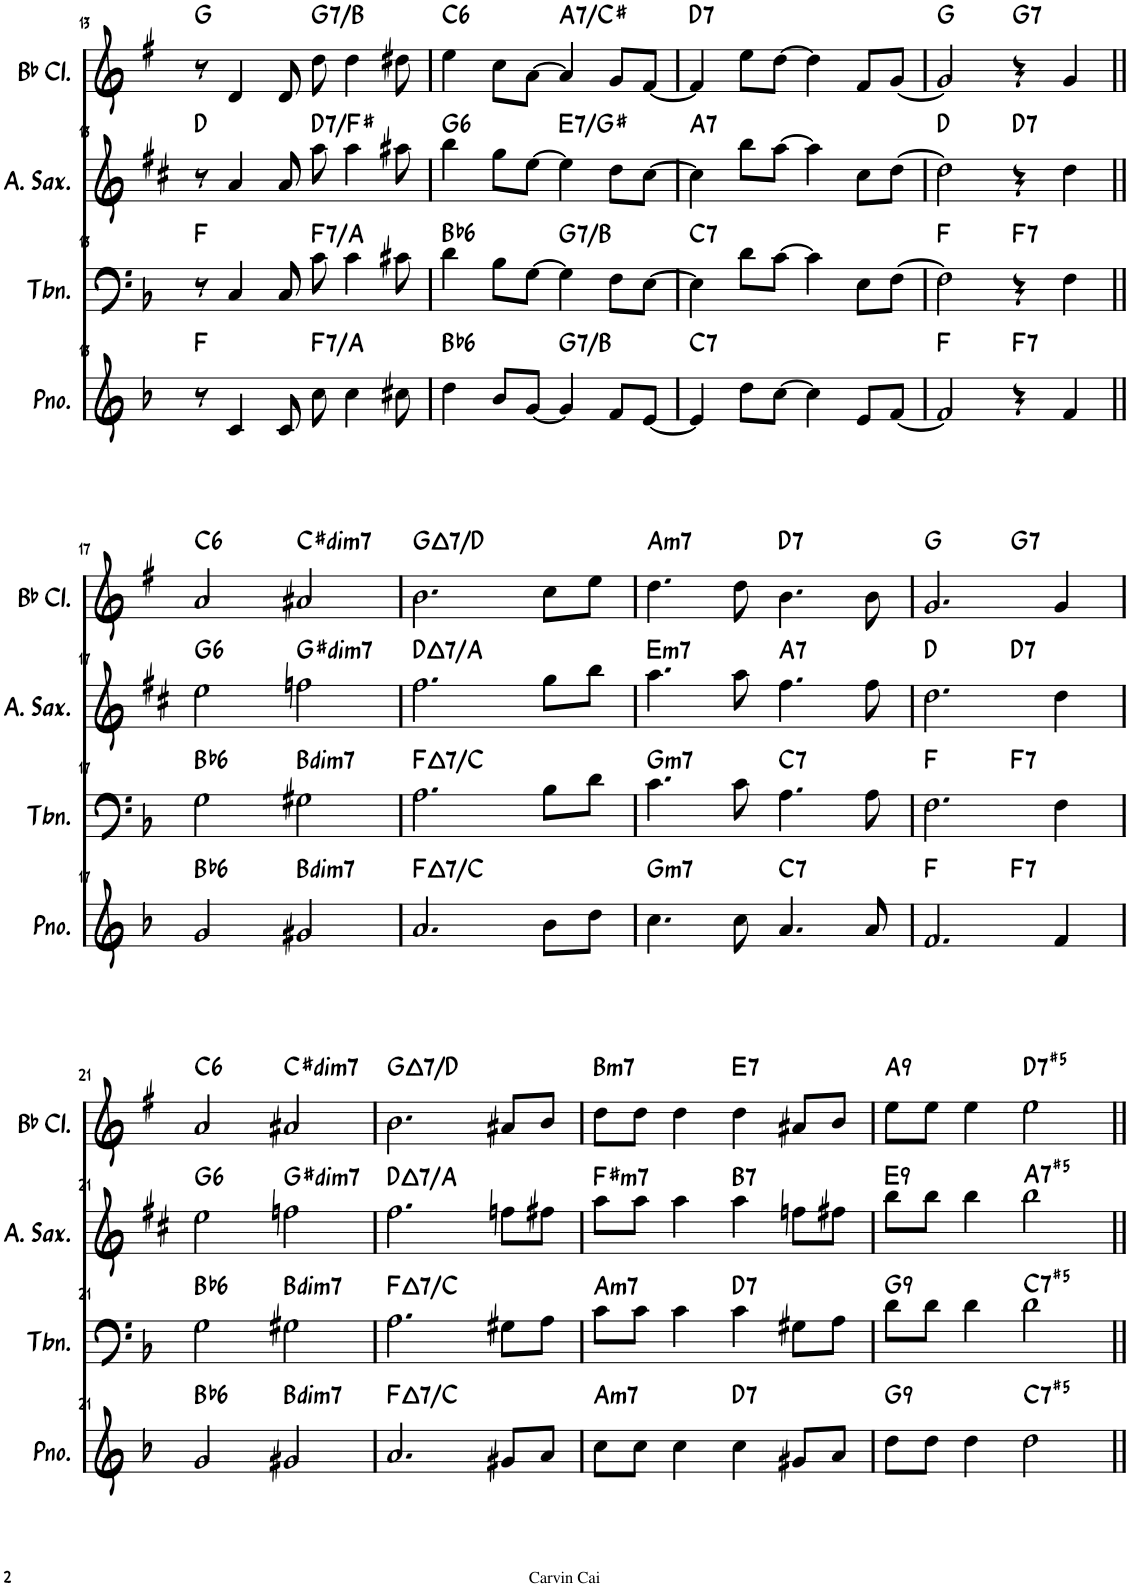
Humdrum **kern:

**kern	**harte	**kern	**harte	**kern	**harte	**kern	**harte
*part4	*part4	*part3	*part3	*part2	*part2	*part1	*part1
*staff4	*	*staff3	*	*staff2	*	*staff1	*
*I"钢琴	*	*I"长号	*	*I"中音萨克斯	*	*I"降B调单簧管	*
!!LO:PB:g=z
*clefG2	*	*clefF4	*	*clefG2	*	*clefG2	*
*	*	*	*	*Trd5c9	*	*Trd1c2	*
*k[b-]	*	*k[b-]	*	*k[f#c#]	*	*k[f#]	*
*M4/4	*	*M4/4	*	*M4/4	*	*M4/4	*
=13	=13	=13	=13	=13	=13	=13	=13
8r	F:maj	8r	F:maj	8r	D:maj	8r	G:maj
4c/	.	4C/	.	4a/	.	4d/	.
8c/	.	8C/	.	8a/	.	8d/	.
!	!LO:H:kt=7	!	!LO:H:kt=7	!	!LO:H:kt=7	!	!LO:H:kt=7
8cc\	F:7/3	8c\	F:7/3	8aa\	D:7/3	8dd\	G:7/3
4cc\	.	4c\	.	4aa\	.	4dd\	.
8cc#X\	.	8c#X\	.	8aa#X\	.	8dd#X\	.
=14	=14	=14	=14	=14	=14	=14	=14
!	!LO:H:kt=6	!	!LO:H:kt=6	!	!LO:H:kt=6	!	!LO:H:kt=6
4dd\	Bb:maj6	4d\	Bb:maj6	4bb\	G:maj6	4ee\	C:maj6
8b-/L	.	8B-\L	.	8gg\L	.	8cc\L	.
[8g/J	.	[8G\J	.	[8ee\J	.	[8a\J	.
!	!LO:H:kt=7	!	!LO:H:kt=7	!	!LO:H:kt=7	!	!LO:H:kt=7
4g/]	G:7/3	4G\]	G:7/3	4ee\]	E:7/3	4a/]	A:7/3
8f/L	.	8F\L	.	8dd\L	.	8g/L	.
[8e/J	.	[8E\J	.	[8cc#\J	.	[8f#/J	.
=15	=15	=15	=15	=15	=15	=15	=15
!	!LO:H:kt=7	!	!LO:H:kt=7	!	!LO:H:kt=7	!	!LO:H:kt=7
4e/]	C:7	4E\]	C:7	4cc#\]	A:7	4f#/]	D:7
8dd\L	.	8d\L	.	8bb\L	.	8ee\L	.
[8cc\J	.	[8c\J	.	[8aa\J	.	[8dd\J	.
4cc\]	.	4c\]	.	4aa\]	.	4dd\]	.
8e/L	.	8E\L	.	8cc#\L	.	8f#/L	.
[8f/J	.	[8F\J	.	[8dd\J	.	[8g/J	.
=16	=16	=16	=16	=16	=16	=16	=16
2f/]	F:maj	2F\]	F:maj	2dd\]	D:maj	2g/]	G:maj
!	!LO:H:kt=7	!	!LO:H:kt=7	!	!LO:H:kt=7	!	!LO:H:kt=7
4r	F:7	4r	F:7	4r	D:7	4r	G:7
4f/	.	4F\	.	4dd\	.	4g/	.
!!LO:LB:g=z
=17||	=17||	=17||	=17||	=17||	=17||	=17||	=17||
!	!LO:H:kt=6	!	!LO:H:kt=6	!	!LO:H:kt=6	!	!LO:H:kt=6
2g/	Bb:maj6	2G\	Bb:maj6	2ee\	G:maj6	2a/	C:maj6
!	!LO:H:kt=dim7	!	!LO:H:kt=dim7	!	!LO:H:kt=dim7	!	!LO:H:kt=dim7
2g#X/	B:dim7	2G#X\	B:dim7	2ffn\	G#:dim7	2a#X/	C#:dim7
=18	=18	=18	=18	=18	=18	=18	=18
!	!LO:H:kt=7	!	!LO:H:kt=7	!	!LO:H:kt=7	!	!LO:H:kt=7
2.a/	F:maj7/5	2.A\	F:maj7/5	2.ff#\	D:maj7/5	2.b\	G:maj7/5
8b-\L	.	8B-\L	.	8gg\L	.	8cc\L	.
8dd\J	.	8d\J	.	8bb\J	.	8ee\J	.
=19	=19	=19	=19	=19	=19	=19	=19
!	!LO:H:kt=m7	!	!LO:H:kt=m7	!	!LO:H:kt=m7	!	!LO:H:kt=m7
4.cc\	G:min7	4.c\	G:min7	4.aa\	E:min7	4.dd\	A:min7
8cc\	.	8c\	.	8aa\	.	8dd\	.
!	!LO:H:kt=7	!	!LO:H:kt=7	!	!LO:H:kt=7	!	!LO:H:kt=7
4.a/	C:7	4.A\	C:7	4.ff#\	A:7	4.b\	D:7
8a/	.	8A\	.	8ff#\	.	8b\	.
=20	=20	=20	=20	=20	=20	=20	=20
*^	*	*^	*	*^	*	*^	*
2.f/	2ryy	F:maj	2.F\	2ryy	F:maj	2.dd\	2ryy	D:maj	2.g/	2ryy	G:maj
!	!	!LO:H:kt=7	!	!	!LO:H:kt=7	!	!	!LO:H:kt=7	!	!	!LO:H:kt=7
.	2ryy	F:7	.	2ryy	F:7	.	2ryy	D:7	.	2ryy	G:7
4f/	.	.	4F\	.	.	4dd\	.	.	4g/	.	.
!!LO:LB:g=z
=21	=21	=21	=21	=21	=21	=21	=21	=21	=21	=21	=21
!	!	!LO:H:kt=6	!	!	!LO:H:kt=6	!	!	!LO:H:kt=6	!	!	!LO:H:kt=6
*v	*v	*	*	*	*	*v	*v	*	*v	*v	*
*	*	*v	*v	*	*	*	*	*
2g/	Bb:maj6	2G\	Bb:maj6	2ee\	G:maj6	2a/	C:maj6
!	!LO:H:kt=dim7	!	!LO:H:kt=dim7	!	!LO:H:kt=dim7	!	!LO:H:kt=dim7
2g#X/	B:dim7	2G#X\	B:dim7	2ffn\	G#:dim7	2a#X/	C#:dim7
=22	=22	=22	=22	=22	=22	=22	=22
!	!LO:H:kt=7	!	!LO:H:kt=7	!	!LO:H:kt=7	!	!LO:H:kt=7
2.a/	F:maj7/5	2.A\	F:maj7/5	2.ff#\	D:maj7/5	2.b\	G:maj7/5
8g#X/L	.	8G#X\L	.	8ffn\L	.	8a#X/L	.
8a/J	.	8A\J	.	8ff#X\J	.	8b/J	.
=23	=23	=23	=23	=23	=23	=23	=23
!	!LO:H:kt=m7	!	!LO:H:kt=m7	!	!LO:H:kt=m7	!	!LO:H:kt=m7
8cc\L	A:min7	8c\L	A:min7	8aa\L	F#:min7	8dd\L	B:min7
8cc\J	.	8c\J	.	8aa\J	.	8dd\J	.
4cc\	.	4c\	.	4aa\	.	4dd\	.
!	!LO:H:kt=7	!	!LO:H:kt=7	!	!LO:H:kt=7	!	!LO:H:kt=7
4cc\	D:7	4c\	D:7	4aa\	B:7	4dd\	E:7
8g#X/L	.	8G#X\L	.	8ffn\L	.	8a#X/L	.
8a/J	.	8A\J	.	8ff#X\J	.	8b/J	.
=24	=24	=24	=24	=24	=24	=24	=24
!	!LO:H:kt=9	!	!LO:H:kt=9	!	!LO:H:kt=9	!	!LO:H:kt=9
8dd\L	G:9	8d\L	G:9	8bb\L	E:9	8ee\L	A:9
8dd\J	.	8d\J	.	8bb\J	.	8ee\J	.
4dd\	.	4d\	.	4bb\	.	4ee\	.
!	!LO:H:kt=7	!	!LO:H:kt=7	!	!LO:H:kt=7	!	!LO:H:kt=7
2dd\	C:(3,#5,b7)	2d\	C:(3,#5,b7)	2bb\	A:(3,#5,b7)	2ee\	D:(3,#5,b7)
=||	=||	=||	=||	=||	=||	=||	=||
*-	*-	*-	*-	*-	*-	*-	*-
